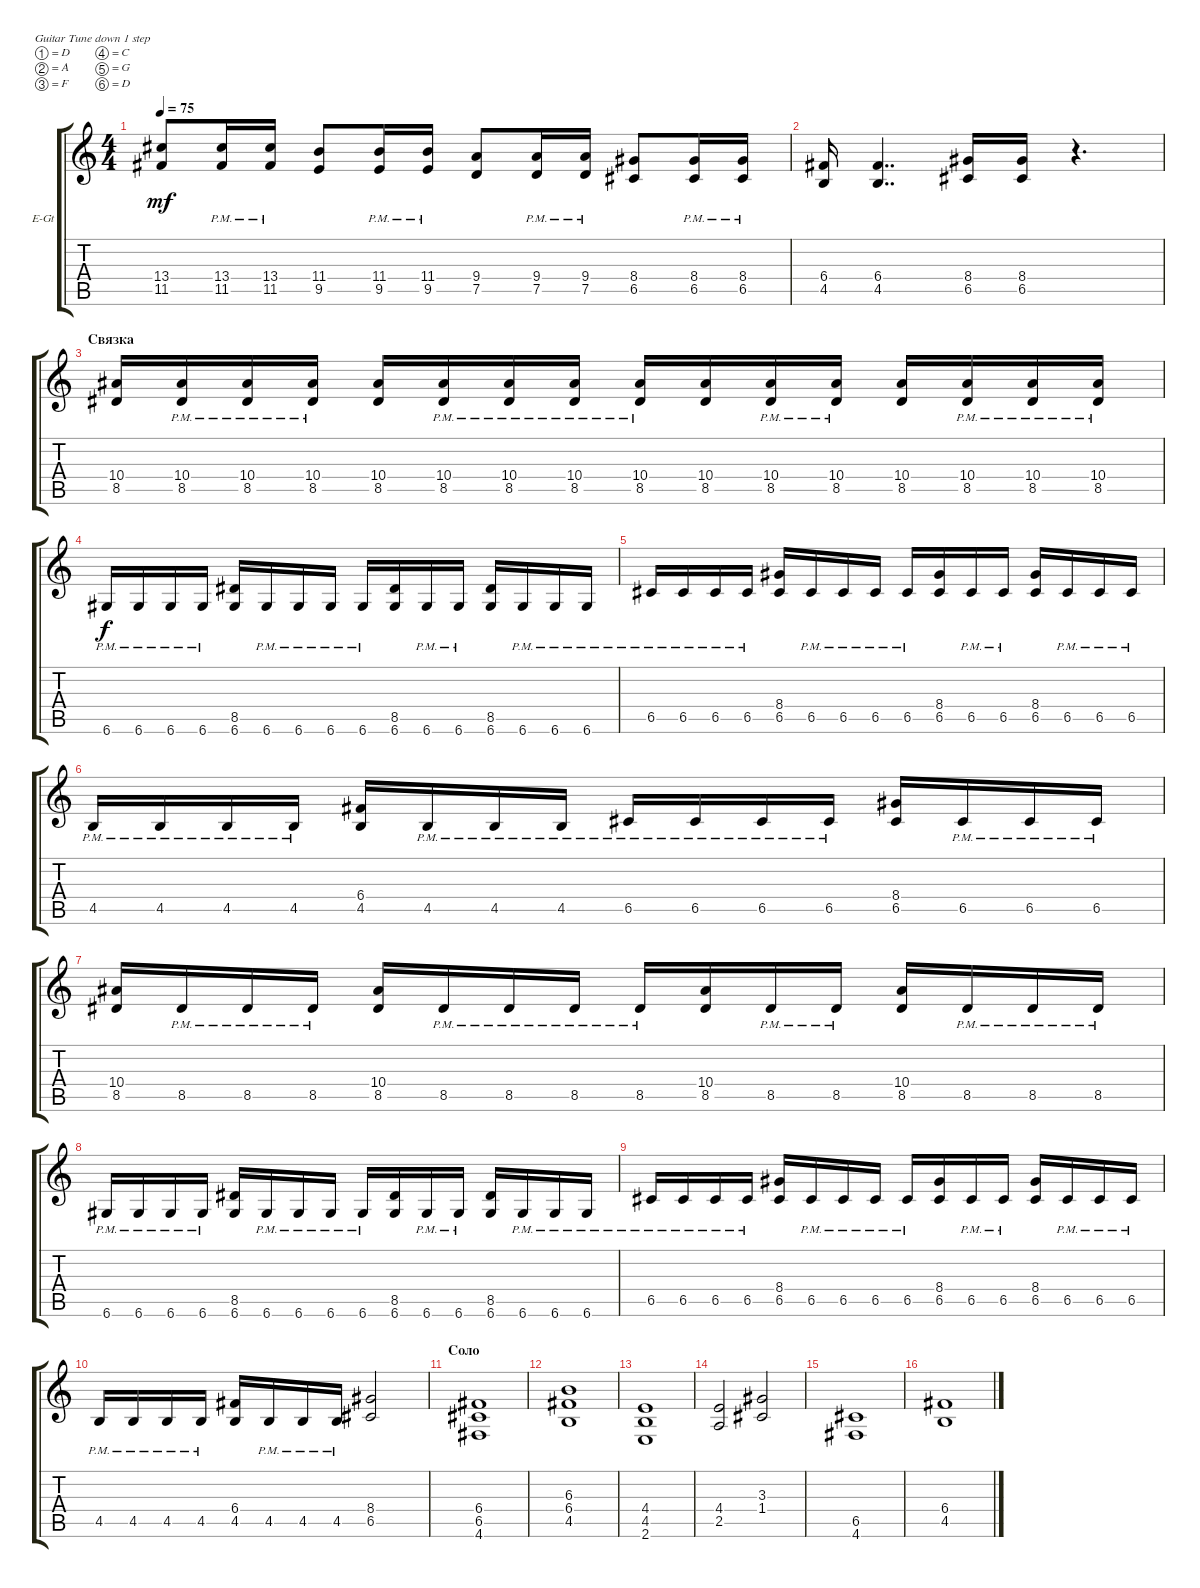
\defaultSystemsLayout 4
\bracketExtendMode groupsimilarinstruments
\firstSystemTrackNameOrientation horizontal
\otherSystemsTrackNameOrientation horizontal
\track ("Гитара 2" "E-Gt") {instrument distortionguitar}
\staff {score tabs}
\tuning (D4 A3 F3 C3 G2 D2)
\ts (4 4)
\tempo 75
\clef g2
\scale
0.333333
\ks c
(11.5 13.4).8{dy mf} (11.5{pm} 13.4{pm}).16 (11.5{pm} 13.4{pm}).16 (9.5 11.4).8 (9.5{pm} 11.4{pm}).16 (9.5{pm} 11.4{pm}).16 (7.5 9.4).8 (7.5{pm} 9.4{pm}).16 (7.5{pm} 9.4{pm}).16 (6.5 8.4).8 (6.5{pm} 8.4{pm}).16 (6.5{pm} 8.4{pm}).16 |
\scale
0.333333 (4.5 6.4).16 (4.5 6.4).4{dd} (6.5 8.4).16 (6.5 8.4).16 r.4{d} |
\section ("" "Связка")
\scale
0.333333 (8.5 10.4).16 (8.5{pm} 10.4{pm}).16 (8.5{pm} 10.4{pm}).16 (8.5{pm} 10.4{pm}).16 (8.5 10.4).16 (8.5{pm} 10.4{pm}).16 (8.5{pm} 10.4{pm}).16 (8.5{pm} 10.4{pm}).16 (8.5{pm} 10.4{pm}).16 (8.5 10.4).16 (8.5{pm} 10.4{pm}).16 (8.5{pm} 10.4{pm}).16 (8.5 10.4).16 (8.5{pm} 10.4{pm}).16 (8.5{pm} 10.4{pm}).16 (8.5{pm} 10.4{pm}).16 |
\scale
0.333333 6.6{pm}.16{dy f} 6.6{pm}.16 6.6{pm}.16 6.6{pm}.16 (8.5 6.6).16 6.6{pm}.16 6.6{pm}.16 6.6{pm}.16 6.6{pm}.16 (8.5 6.6).16 6.6{pm}.16 6.6{pm}.16 (8.5 6.6).16 6.6{pm}.16 6.6{pm}.16 6.6{pm}.16 |
\scale
0.333333 6.5{pm}.16 6.5{pm}.16 6.5{pm}.16 6.5{pm}.16 (6.5 8.4).16 6.5{pm}.16 6.5{pm}.16 6.5{pm}.16 6.5{pm}.16 (6.5 8.4).16 6.5{pm}.16 6.5{pm}.16 (6.5 8.4).16 6.5{pm}.16 6.5{pm}.16 6.5{pm}.16 |
\scale
0.333333 4.5{pm}.16 4.5{pm}.16 4.5{pm}.16 4.5{pm}.16 (4.5 6.4).16 4.5{pm}.16 4.5{pm}.16 4.5{pm}.16 6.5{pm}.16 6.5{pm}.16 6.5{pm}.16 6.5{pm}.16 (6.5 8.4).16 6.5{pm}.16 6.5{pm}.16 6.5{pm}.16 |
\scale
0.333333 (8.5 10.4).16 8.5{pm}.16 8.5{pm}.16 8.5{pm}.16 (8.5 10.4).16 8.5{pm}.16 8.5{pm}.16 8.5{pm}.16 8.5{pm}.16 (8.5 10.4).16 8.5{pm}.16 8.5{pm}.16 (8.5 10.4).16 8.5{pm}.16 8.5{pm}.16 8.5{pm}.16 |
\scale
0.333333 6.6{pm}.16 6.6{pm}.16 6.6{pm}.16 6.6{pm}.16 (8.5 6.6).16 6.6{pm}.16 6.6{pm}.16 6.6{pm}.16 6.6{pm}.16 (8.5 6.6).16 6.6{pm}.16 6.6{pm}.16 (8.5 6.6).16 6.6{pm}.16 6.6{pm}.16 6.6{pm}.16 |
\scale
0.333333 6.5{pm}.16 6.5{pm}.16 6.5{pm}.16 6.5{pm}.16 (6.5 8.4).16 6.5{pm}.16 6.5{pm}.16 6.5{pm}.16 6.5{pm}.16 (6.5 8.4).16 6.5{pm}.16 6.5{pm}.16 (6.5 8.4).16 6.5{pm}.16 6.5{pm}.16 6.5{pm}.16 |
\scale
0.333333 4.5{pm}.16 4.5{pm}.16 4.5{pm}.16 4.5{pm}.16 (4.5 6.4).16 4.5{pm}.16 4.5{pm}.16 4.5{pm}.16 (6.5 8.4).2 |
\section ("" "Соло")
\scale
0.333333 (6.4 6.5 4.6).1 |
\scale
0.333333 (6.3 6.4 4.5).1 |
(4.4 4.5 2.6).1 |
(4.4 2.5).2 (3.3 1.4).2 |
(4.6 6.5).1 |
(4.5 6.4).1
